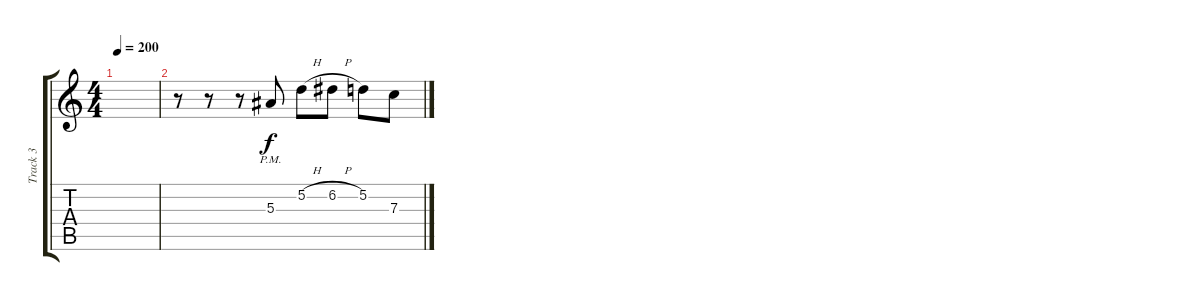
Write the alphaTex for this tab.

\track ("Track 3" "Track 3") {instrument distortionguitar}
\staff {score tabs}
\tuning (D4 A3 F3 C3 G2 C2) {hide}
\ts (4 4)
\tempo 200
\clef g2
\ks c
|
r.8 r.8 r.8 5.3{pm}.8 5.2{h}.8 6.2{h}.8 5.2.8 7.3.8
